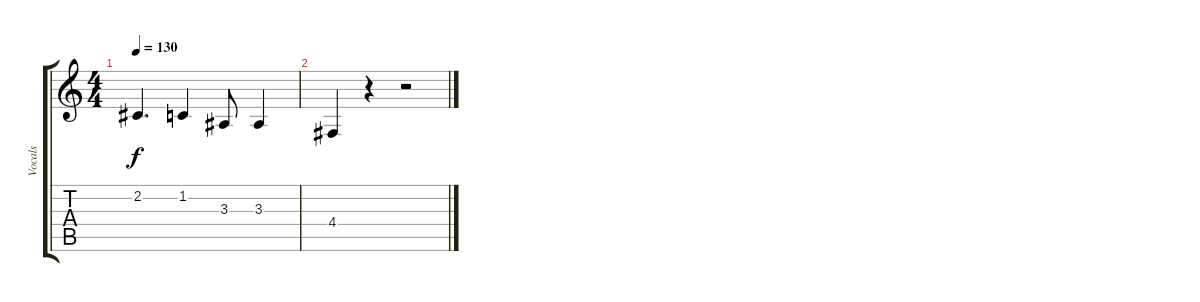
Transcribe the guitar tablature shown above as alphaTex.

\track ("Vocals" "Vocals") {instrument lead6voice}
\staff {score tabs}
\tuning (E4 B3 G3 D3 A2 E2) {hide}
\ts (4 4)
\tempo 130
\clef g2
\ks c
2.2.4{d dy f} 1.2.4 3.3.8 3.3.4 |
4.4.4 r.4 r.2
